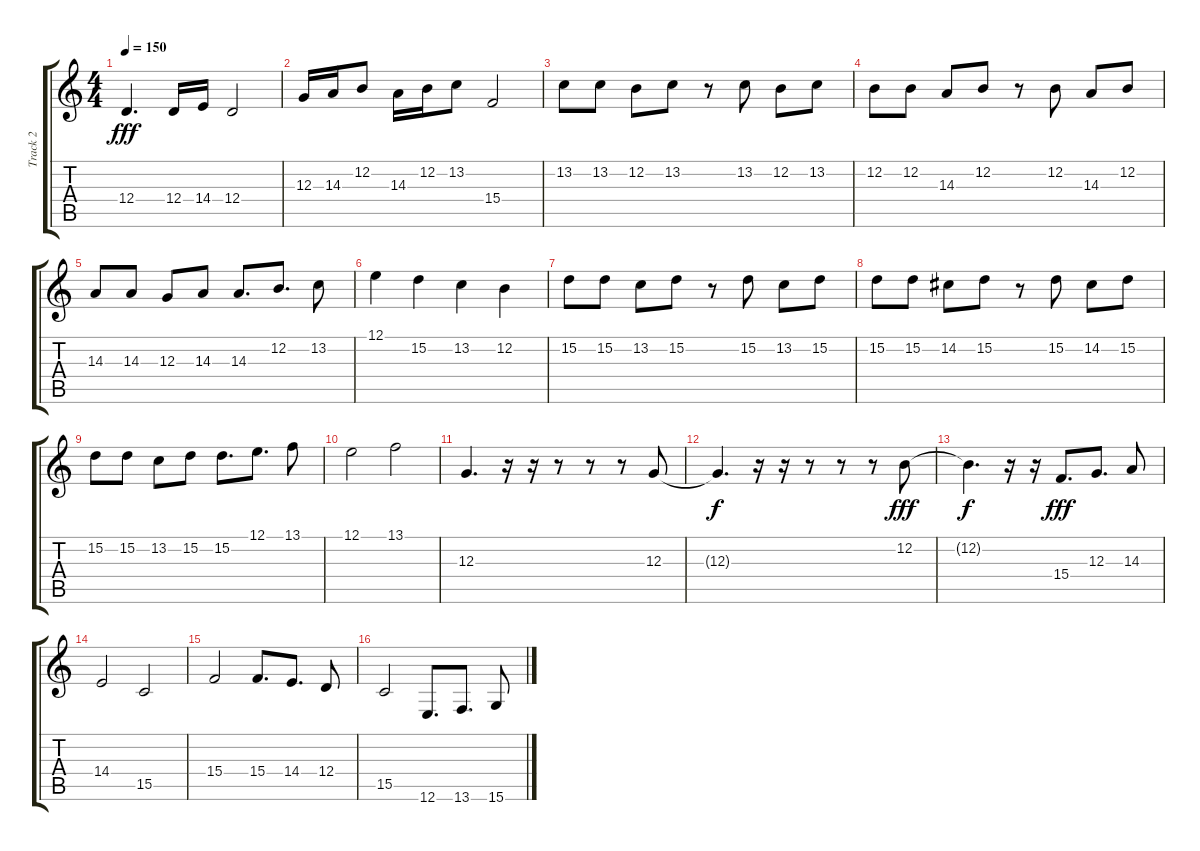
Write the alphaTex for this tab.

\track ("Track 2" "Track 2") {instrument lead2sawtooth}
\staff {score tabs}
\tuning (E4 B3 G3 D3 A2 E2) {hide}
\ts (4 4)
\tempo 150
\clef g2
\ks c
12.4.4{d dy fff} 12.4.16 14.4.16 12.4.2 |
12.3.16 14.3.16 12.2.8 14.3.16 12.2.16 13.2.8 15.4.2 |
13.2.8 13.2.8 12.2.8 13.2.8 r.8 13.2.8 12.2.8 13.2.8 |
12.2.8 12.2.8 14.3.8 12.2.8 r.8 12.2.8 14.3.8 12.2.8 |
14.3.8 14.3.8 12.3.8 14.3.8 14.3.8{d} 12.2.8{d} 13.2.8 |
12.1.4 15.2.4 13.2.4 12.2.4 |
15.2.8 15.2.8 13.2.8 15.2.8 r.8 15.2.8 13.2.8 15.2.8 |
15.2.8 15.2.8 14.2.8 15.2.8 r.8 15.2.8 14.2.8 15.2.8 |
15.2.8 15.2.8 13.2.8 15.2.8 15.2.8{d} 12.1.8{d} 13.1.8 |
12.1.2 13.1.2 |
12.3.4{d} r.16 r.16 r.8 r.8 r.8 12.3.8 |
12.3{t}.4{d dy f} r.16 r.16 r.8 r.8 r.8 12.2.8{dy fff} |
12.2{t}.4{d dy f} r.16 r.16 15.4.8{d dy fff} 12.3.8{d} 14.3.8 |
14.4.2 15.5.2 |
15.4.2 15.4.8{d} 14.4.8{d} 12.4.8 |
15.5.2 12.6.8{d} 13.6.8{d} 15.6.8
